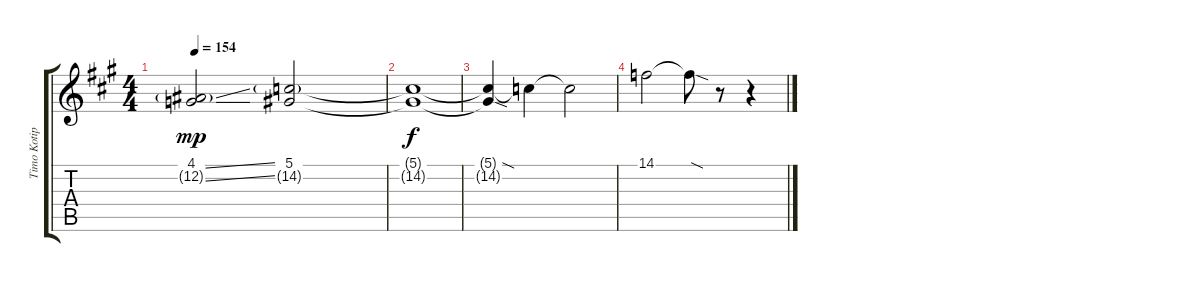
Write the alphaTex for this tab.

\track ("Timo Kotipelto" "Timo Kotip") {instrument choiraahs}
\staff {score tabs}
\tuning (Eb4 Bb3 Gb3 Db3 Ab2 Eb2) {hide}
\ts (4 4)
\tempo 154
\clef g2
\ks a
(4.1{ss} 12.2{ss g}).2{dy mp} (5.1 14.2{g}).2 |
(5.1{t} 14.2{t}).1{dy f} |
(5.1{sod t} 14.2{t}).4 14.2{t}.4 14.2{t}.2 |
14.1.2 14.1{sod t}.8 r.8 r.4
